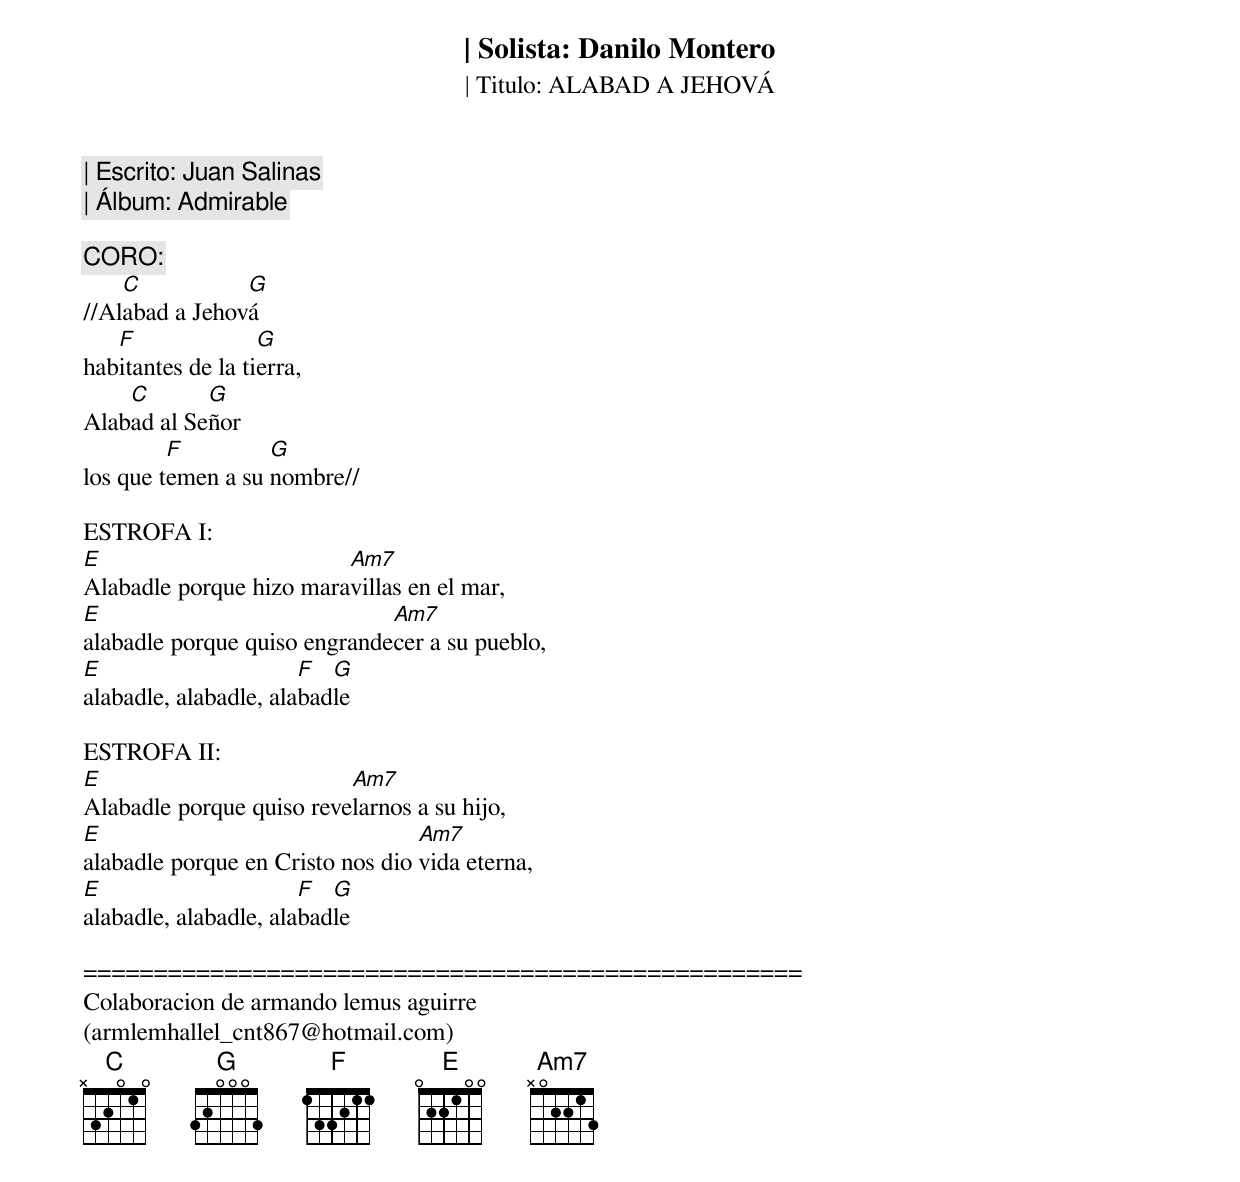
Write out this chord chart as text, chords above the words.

| Solista: Danilo Montero
| Titulo: ALABAD A JEHOVÁ
| Escrito: Juan Salinas
| Álbum: Admirable

CORO:
    C           G
//Alabad a Jehová
   F               G
habitantes de la tierra,
    C       G
Alabad al Señor
         F         G
los que temen a su nombre//

ESTROFA I:
E                        Am7
Alabadle porque hizo maravillas en el mar,
E                             Am7
alabadle porque quiso engrandecer a su pueblo,
E                      F  G
alabadle, alabadle, alabadle

ESTROFA II:
E                         Am7
Alabadle porque quiso revelarnos a su hijo,
E                                 Am7
alabadle porque en Cristo nos dio vida eterna,
E                      F  G
alabadle, alabadle, alabadle

===================================================
Colaboracion de armando lemus aguirre
(armlemhallel_cnt867@hotmail.com)
